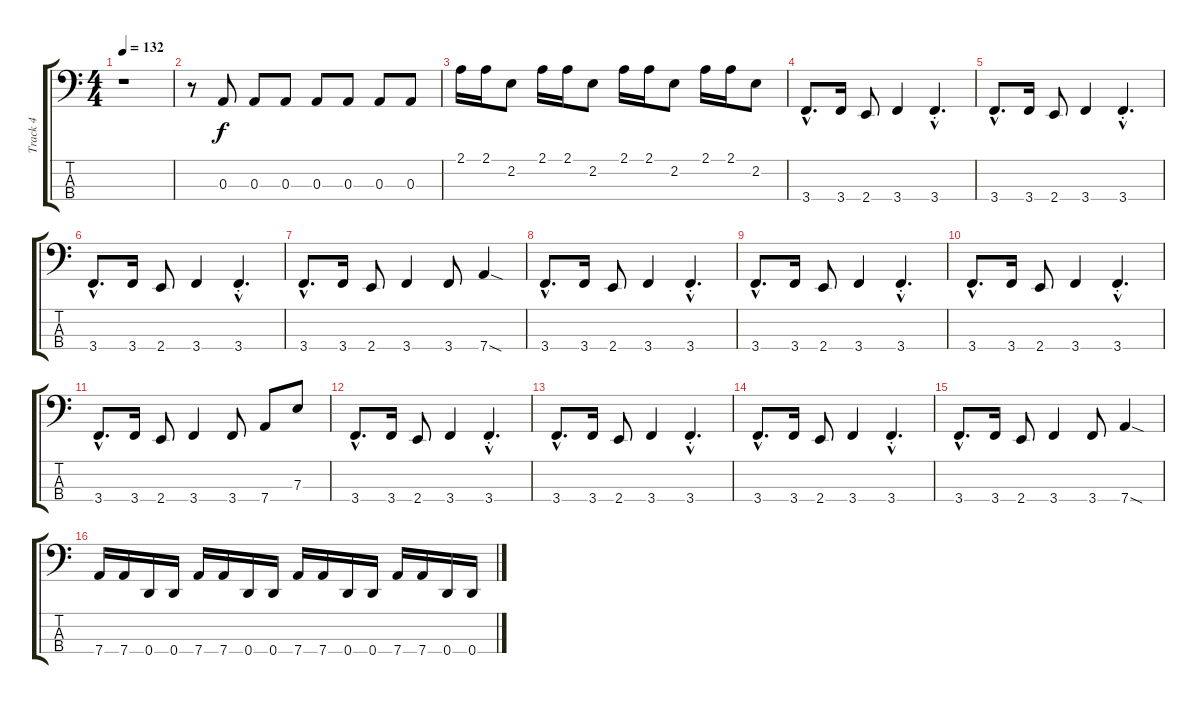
\track ("Track 4" "Track 4") {instrument electricbasspick}
\staff {score tabs}
\tuning (G2 D2 A1 D1) {hide}
\ts (4 4)
\tempo 132
\clef f4
\ks c
r.1{dy f} |
r.8 0.3.8 0.3.8 0.3.8 0.3.8 0.3.8 0.3.8 0.3.8 |
2.1.16 2.1.16 2.2.8 2.1.16 2.1.16 2.2.8 2.1.16 2.1.16 2.2.8 2.1.16 2.1.16 2.2.8 |
3.4{hac}.8{d} 3.4.16 2.4.8 3.4.4 3.4{hac st}.4{d} |
3.4{hac}.8{d} 3.4.16 2.4.8 3.4.4 3.4{hac st}.4{d} |
3.4{hac}.8{d} 3.4.16 2.4.8 3.4.4 3.4{hac st}.4{d} |
3.4{hac}.8{d} 3.4.16 2.4.8 3.4.4 3.4.8 7.4{sod}.4 |
3.4{hac}.8{d} 3.4.16 2.4.8 3.4.4 3.4{hac st}.4{d} |
3.4{hac}.8{d} 3.4.16 2.4.8 3.4.4 3.4{hac st}.4{d} |
3.4{hac}.8{d} 3.4.16 2.4.8 3.4.4 3.4{hac st}.4{d} |
3.4{hac}.8{d} 3.4.16 2.4.8 3.4.4 3.4.8 7.4.8 7.3.8 |
3.4{hac}.8{d} 3.4.16 2.4.8 3.4.4 3.4{hac st}.4{d} |
3.4{hac}.8{d} 3.4.16 2.4.8 3.4.4 3.4{hac st}.4{d} |
3.4{hac}.8{d} 3.4.16 2.4.8 3.4.4 3.4{hac st}.4{d} |
3.4{hac}.8{d} 3.4.16 2.4.8 3.4.4 3.4.8 7.4{sod}.4 |
7.4.16 7.4.16 0.4.16 0.4.16 7.4.16 7.4.16 0.4.16 0.4.16 7.4.16 7.4.16 0.4.16 0.4.16 7.4.16 7.4.16 0.4.16 0.4.16
